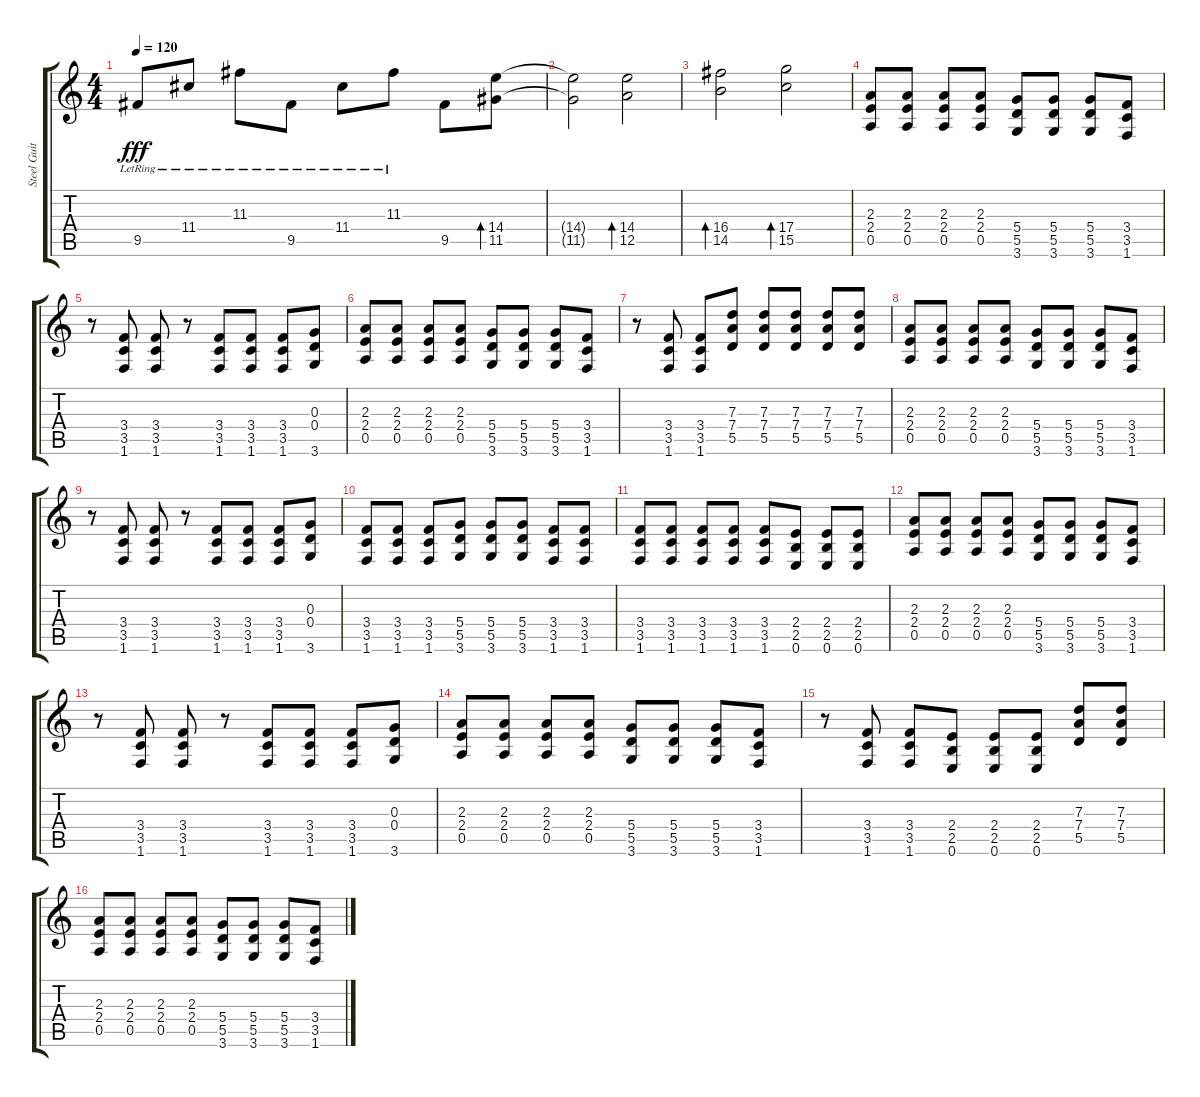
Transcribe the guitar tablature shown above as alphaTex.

\track ("Steel Guitar" "Steel Guit") {instrument acousticguitarsteel}
\staff {score tabs}
\tuning (E4 B3 G3 D3 A2 E2) {hide}
\ts (4 4)
\tempo 120
\clef g2
\ks c
9.5{lr}.8{dy fff} 11.4{lr}.8 11.3{lr}.8 9.5{lr}.8 11.4{lr}.8 11.3{lr}.8 9.5.8 (14.4 11.5).8{bd 60} |
(14.4{t} 11.5{t}).2 (14.4 12.5).2{bd 60} |
(16.4 14.5).2{bd 60} (17.4 15.5).2{bd 60} |
(2.3 2.4 0.5).8 (2.3 2.4 0.5).8 (2.3 2.4 0.5).8 (2.3 2.4 0.5).8 (5.4 5.5 3.6).8 (5.4 5.5 3.6).8 (5.4 5.5 3.6).8 (3.4 3.5 1.6).8 |
r.8 (3.4 3.5 1.6).8 (3.4 3.5 1.6).8 r.8 (3.4 3.5 1.6).8 (3.4 3.5 1.6).8 (3.4 3.5 1.6).8 (0.3 0.4 3.6).8 |
(2.3 2.4 0.5).8 (2.3 2.4 0.5).8 (2.3 2.4 0.5).8 (2.3 2.4 0.5).8 (5.4 5.5 3.6).8 (5.4 5.5 3.6).8 (5.4 5.5 3.6).8 (3.4 3.5 1.6).8 |
r.8 (3.4 3.5 1.6).8 (3.4 3.5 1.6).8 (7.3 7.4 5.5).8 (7.3 7.4 5.5).8 (7.3 7.4 5.5).8 (7.3 7.4 5.5).8 (7.3 7.4 5.5).8 |
(2.3 2.4 0.5).8 (2.3 2.4 0.5).8 (2.3 2.4 0.5).8 (2.3 2.4 0.5).8 (5.4 5.5 3.6).8 (5.4 5.5 3.6).8 (5.4 5.5 3.6).8 (3.4 3.5 1.6).8 |
r.8 (3.4 3.5 1.6).8 (3.4 3.5 1.6).8 r.8 (3.4 3.5 1.6).8 (3.4 3.5 1.6).8 (3.4 3.5 1.6).8 (0.3 0.4 3.6).8 |
(3.4 3.5 1.6).8 (3.4 3.5 1.6).8 (3.4 3.5 1.6).8 (5.4 5.5 3.6).8 (5.4 5.5 3.6).8 (5.4 5.5 3.6).8 (3.4 3.5 1.6).8 (3.4 3.5 1.6).8 |
(3.4 3.5 1.6).8 (3.4 3.5 1.6).8 (3.4 3.5 1.6).8 (3.4 3.5 1.6).8 (3.4 3.5 1.6).8 (2.4 2.5 0.6).8 (2.4 2.5 0.6).8 (2.4 2.5 0.6).8 |
(2.3 2.4 0.5).8 (2.3 2.4 0.5).8 (2.3 2.4 0.5).8 (2.3 2.4 0.5).8 (5.4 5.5 3.6).8 (5.4 5.5 3.6).8 (5.4 5.5 3.6).8 (3.4 3.5 1.6).8 |
r.8 (3.4 3.5 1.6).8 (3.4 3.5 1.6).8 r.8 (3.4 3.5 1.6).8 (3.4 3.5 1.6).8 (3.4 3.5 1.6).8 (0.3 0.4 3.6).8 |
(2.3 2.4 0.5).8 (2.3 2.4 0.5).8 (2.3 2.4 0.5).8 (2.3 2.4 0.5).8 (5.4 5.5 3.6).8 (5.4 5.5 3.6).8 (5.4 5.5 3.6).8 (3.4 3.5 1.6).8 |
r.8 (3.4 3.5 1.6).8 (3.4 3.5 1.6).8 (2.4 2.5 0.6).8 (2.4 2.5 0.6).8 (2.4 2.5 0.6).8 (7.3 7.4 5.5).8 (7.3 7.4 5.5).8 |
(2.3 2.4 0.5).8 (2.3 2.4 0.5).8 (2.3 2.4 0.5).8 (2.3 2.4 0.5).8 (5.4 5.5 3.6).8 (5.4 5.5 3.6).8 (5.4 5.5 3.6).8 (3.4 3.5 1.6).8
